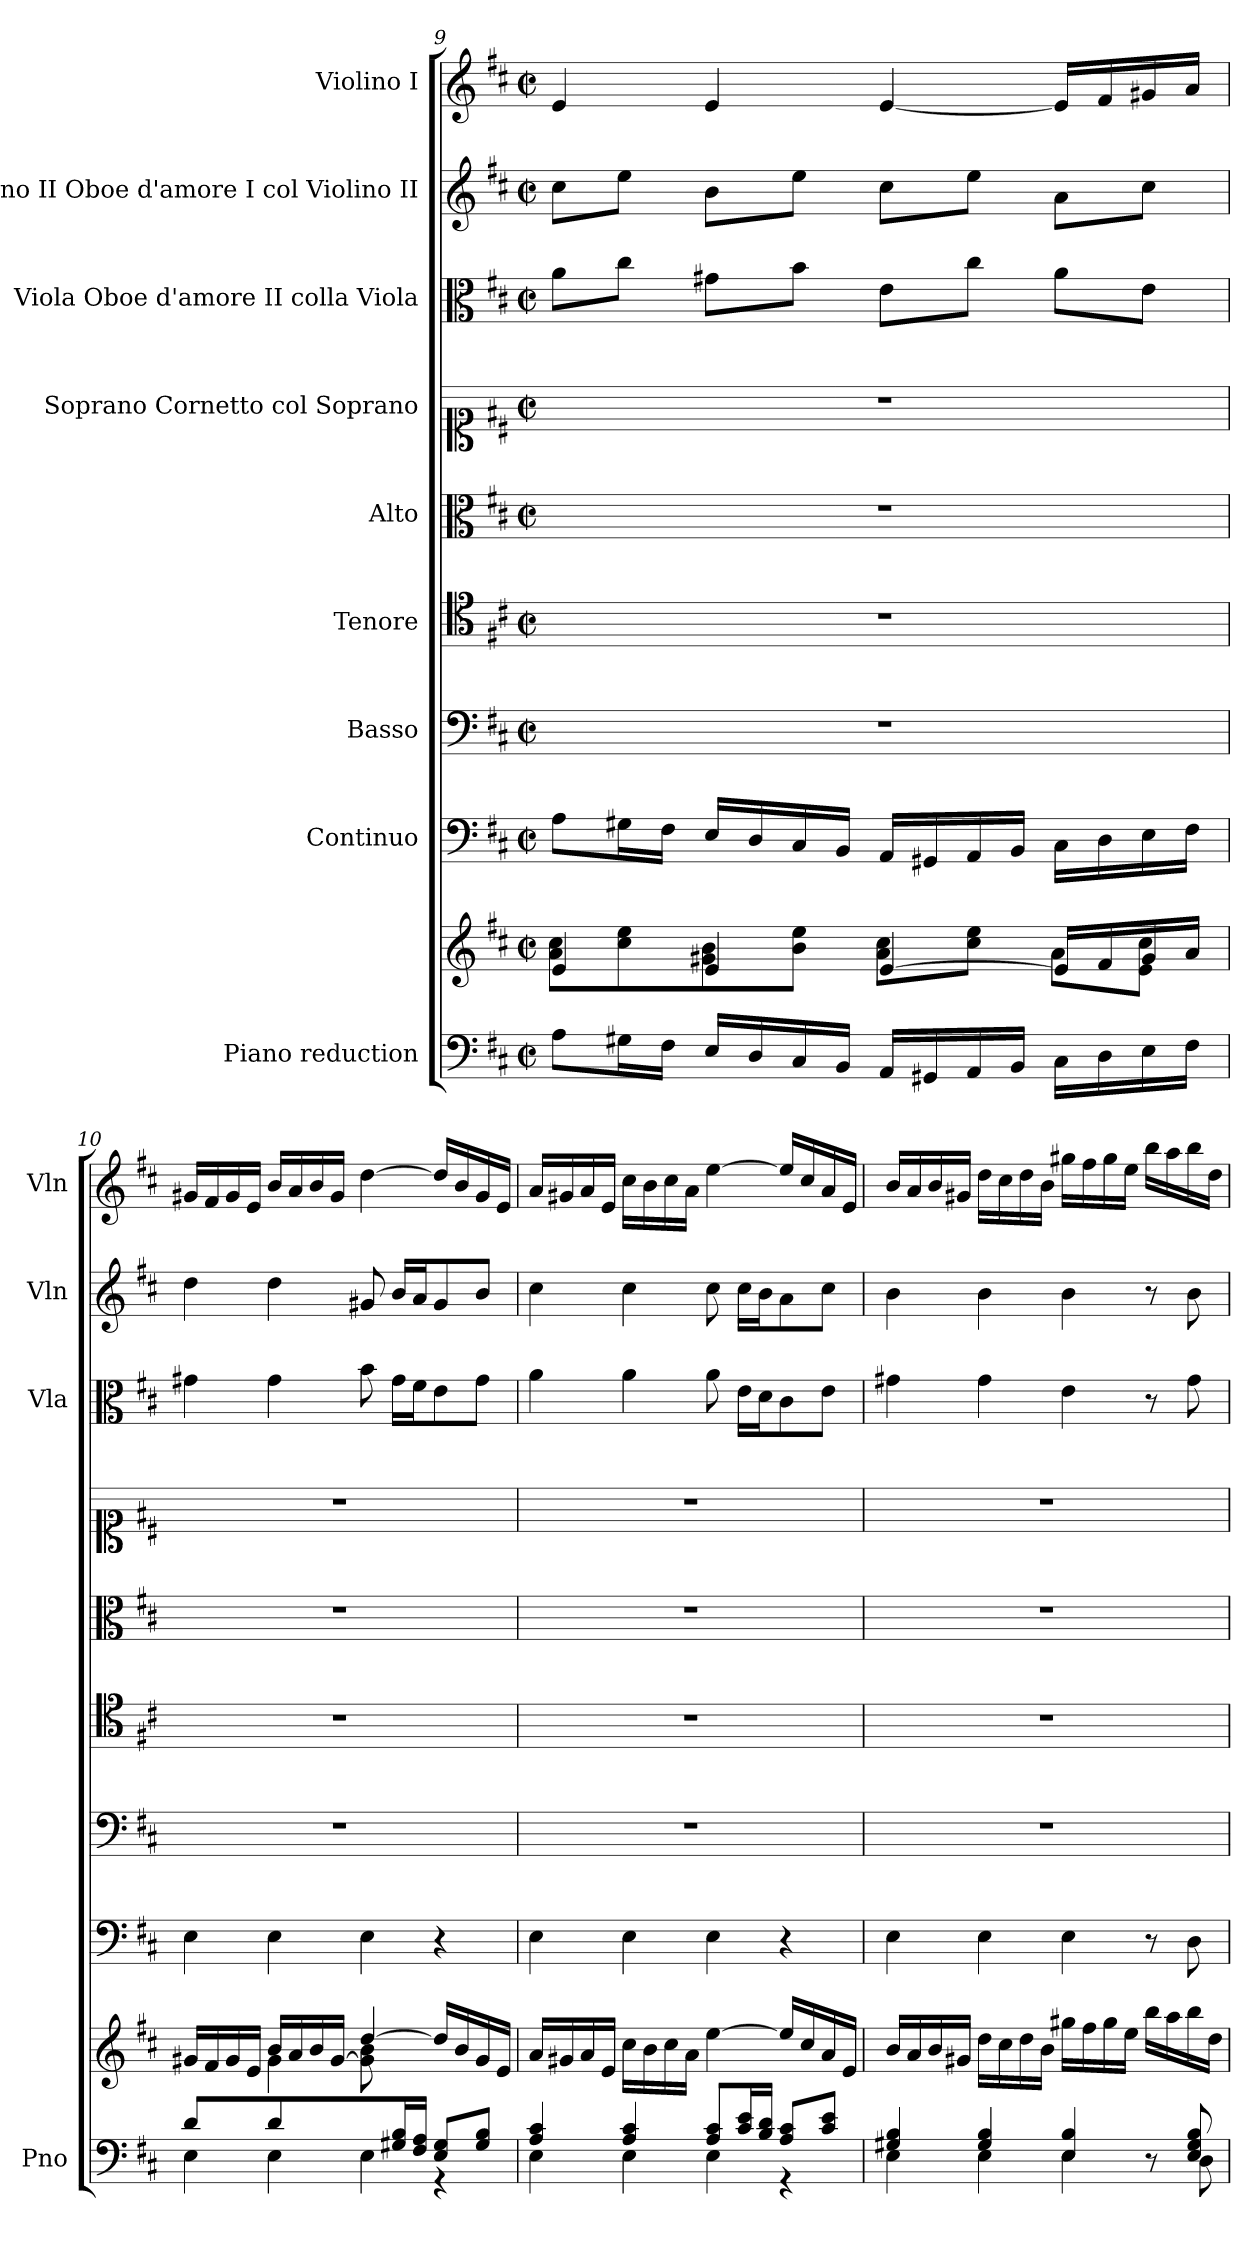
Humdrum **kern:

**kern	**kern	**kern	**kern	**kern	**kern	**kern	**kern	**kern	**kern
*part9	*part9	*part8	*part7	*part6	*part5	*part4	*part3	*part2	*part1
*staff10	*staff9	*staff8	*staff7	*staff6	*staff5	*staff4	*staff3	*staff2	*staff1
*I"Piano reduction	*	*I"Continuo	*I"Basso	*I"Tenore	*I"Alto	*I"Soprano Cornetto col Soprano	*I"Viola Oboe d'amore II colla Viola	*I"Violino II Oboe d'amore I col Violino II	*I"Violino I
*I'Pno	*	*	*	*	*	*	*I'Vla	*I'Vln	*I'Vln
*clefF4	*clefG2	*clefF4	*clefF4	*clefC4	*clefC3	*clefC1	*clefC3	*clefG2	*clefG2
*k[f#c#]	*k[f#c#]	*k[f#c#]	*k[f#c#]	*k[f#c#]	*k[f#c#]	*k[f#c#]	*k[f#c#]	*k[f#c#]	*k[f#c#]
*M2/2	*M2/2	*M2/2	*M2/2	*M2/2	*M2/2	*M2/2	*M2/2	*M2/2	*M2/2
*met(c|)	*met(c|)	*met(c|)	*met(c|)	*met(c|)	*met(c|)	*met(c|)	*met(c|)	*met(c|)	*met(c|)
=9	=9	=9	=9	=9	=9	=9	=9	=9	=9
*	*^	*	*	*	*	*	*	*	*
8A\L	4e/	8a\ 8cc#\L	8A\L	1r	1r	1r	1r	8a\L	8cc#\L	4e/
16G#X\L	.	8cc#\ 8ee\	16G#X\L	.	.	.	.	8cc#\J	8ee\J	.
16F#\JJ	.	.	16F#\JJ	.	.	.	.	.	.	.
16E/LL	4e/	8g#X\ 8b\	16E/LL	.	.	.	.	8g#X\L	8b\L	4e/
16D/	.	.	16D/	.	.	.	.	.	.	.
16C#/	.	8b\ 8ee\J	16C#/	.	.	.	.	8b\J	8ee\J	.
16BB/JJ	.	.	16BB/JJ	.	.	.	.	.	.	.
16AA/LL	[4e/	8a\ 8cc#\L	16AA/LL	.	.	.	.	8e\L	8cc#\L	[4e/
16GG#X/	.	.	16GG#X/	.	.	.	.	.	.	.
16AA/	.	8cc#\ 8ee\J	16AA/	.	.	.	.	8cc#\J	8ee\J	.
16BB/JJ	.	.	16BB/JJ	.	.	.	.	.	.	.
16C#\LL	16e/LL]	8a\L	16C#\LL	.	.	.	.	8a\L	8a\L	16e/LL]
16D\	16f#/	.	16D\	.	.	.	.	.	.	16f#/
16E\	16g#/	8e\ 8cc#\J	16E\	.	.	.	.	8e\J	8cc#\J	16g#X/
16F#\JJ	16a/JJ	.	16F#\JJ	.	.	.	.	.	.	16a/JJ
=10	=10	=10	=10	=10	=10	=10	=10	=10	=10	=10
*^	*	*^	*	*	*	*	*	*	*	*
4d/	4E\	16g#X/LL	4ryy	2ryy	4E\	1r	1r	1r	1r	4g#X\	4dd\	16g#X/LL
.	.	16f#/	.	.	.	.	.	.	.	.	.	16f#/
.	.	16g#/	.	.	.	.	.	.	.	.	.	16g#/
.	.	16e/JJ	.	.	.	.	.	.	.	.	.	16e/JJ
4d/	4E\	16b/LL	4g#\	.	4E\	.	.	.	.	4g#\	4dd\	16b/LL
.	.	16a/	.	.	.	.	.	.	.	.	.	16a/
.	.	16b/	.	.	.	.	.	.	.	.	.	16b/
.	.	[16g#/JJ	.	.	.	.	.	.	.	.	.	16g#/JJ
8ryy	4E\	[4dd/	2ryy	8g#\] 8b\L	4E\	.	.	.	.	8b\	8g#X/	[4dd\
16G#X/ 16B/L	.	.	.	4.ryy	.	.	.	.	.	16g#\LL	16b/LL	.
16F#/ 16A/JJ	.	.	.	.	.	.	.	.	.	16f#\J	16a/J	.
8E/ 8G#/L	4r	16dd/LL]	.	.	4r	.	.	.	.	8e\	8g#/	16dd/LL]
.	.	16b/	.	.	.	.	.	.	.	.	.	16b/
8G#/ 8B/J	.	16g#/	.	.	.	.	.	.	.	8g#\J	8b/J	16g#/
.	.	16e/JJ	.	.	.	.	.	.	.	.	.	16e/JJ
*	*	*v	*v	*v	*	*	*	*	*	*	*	*
!!LO:PB:g=z
=11	=11	=11	=11	=11	=11	=11	=11	=11	=11	=11
4A/ 4c#/	4E\	16a/LL	4E\	1r	1r	1r	1r	4a\	4cc#\	16a/LL
.	.	16g#X/	.	.	.	.	.	.	.	16g#X/
.	.	16a/	.	.	.	.	.	.	.	16a/
.	.	16e/JJ	.	.	.	.	.	.	.	16e/JJ
4A/ 4c#/	4E\	16cc#\LL	4E\	.	.	.	.	4a\	4cc#\	16cc#\LL
.	.	16b\	.	.	.	.	.	.	.	16b\
.	.	16cc#\	.	.	.	.	.	.	.	16cc#\
.	.	16a\JJ	.	.	.	.	.	.	.	16a\JJ
8A/ 8c#/L	4E\	[4ee\	4E\	.	.	.	.	8a\	8cc#\	[4ee\
16c#/ 16e/L	.	.	.	.	.	.	.	16e\LL	16cc#\LL	.
16B/ 16d/JJ	.	.	.	.	.	.	.	16d\J	16b\J	.
8A/ 8c#/L	4r	16ee/LL]	4r	.	.	.	.	8c#\	8a\	16ee/LL]
.	.	16cc#/	.	.	.	.	.	.	.	16cc#/
8c#/ 8e/J	.	16a/	.	.	.	.	.	8e\J	8cc#\J	16a/
.	.	16e/JJ	.	.	.	.	.	.	.	16e/JJ
=12	=12	=12	=12	=12	=12	=12	=12	=12	=12	=12
4G#X/ 4B/	4E\	16b/LL	4E\	1r	1r	1r	1r	4g#X\	4b\	16b/LL
.	.	16a/	.	.	.	.	.	.	.	16a/
.	.	16b/	.	.	.	.	.	.	.	16b/
.	.	16g#X/JJ	.	.	.	.	.	.	.	16g#X/JJ
4G#/ 4B/	4E\	16dd\LL	4E\	.	.	.	.	4g#\	4b\	16dd\LL
.	.	16cc#\	.	.	.	.	.	.	.	16cc#\
.	.	16dd\	.	.	.	.	.	.	.	16dd\
.	.	16b\JJ	.	.	.	.	.	.	.	16b\JJ
4E/ 4B/	4E\	16gg#X\LL	4E\	.	.	.	.	4e\	4b\	16gg#X\LL
.	.	16ff#\	.	.	.	.	.	.	.	16ff#\
.	.	16gg#\	.	.	.	.	.	.	.	16gg#\
.	.	16ee\JJ	.	.	.	.	.	.	.	16ee\JJ
8r	8ryy	16bb\LL	8r	.	.	.	.	8r	8r	16bb\LL
.	.	16aa\	.	.	.	.	.	.	.	16aa\
8E/ 8G#/ 8B/	8D\	16bb\	8D\	.	.	.	.	8g#\	8b\	16bb\
.	.	16dd\JJ	.	.	.	.	.	.	.	16dd\JJ
*v	*v	*	*	*	*	*	*	*	*	*
=	=	=	=	=	=	=	=	=	=
*-	*-	*-	*-	*-	*-	*-	*-	*-	*-
